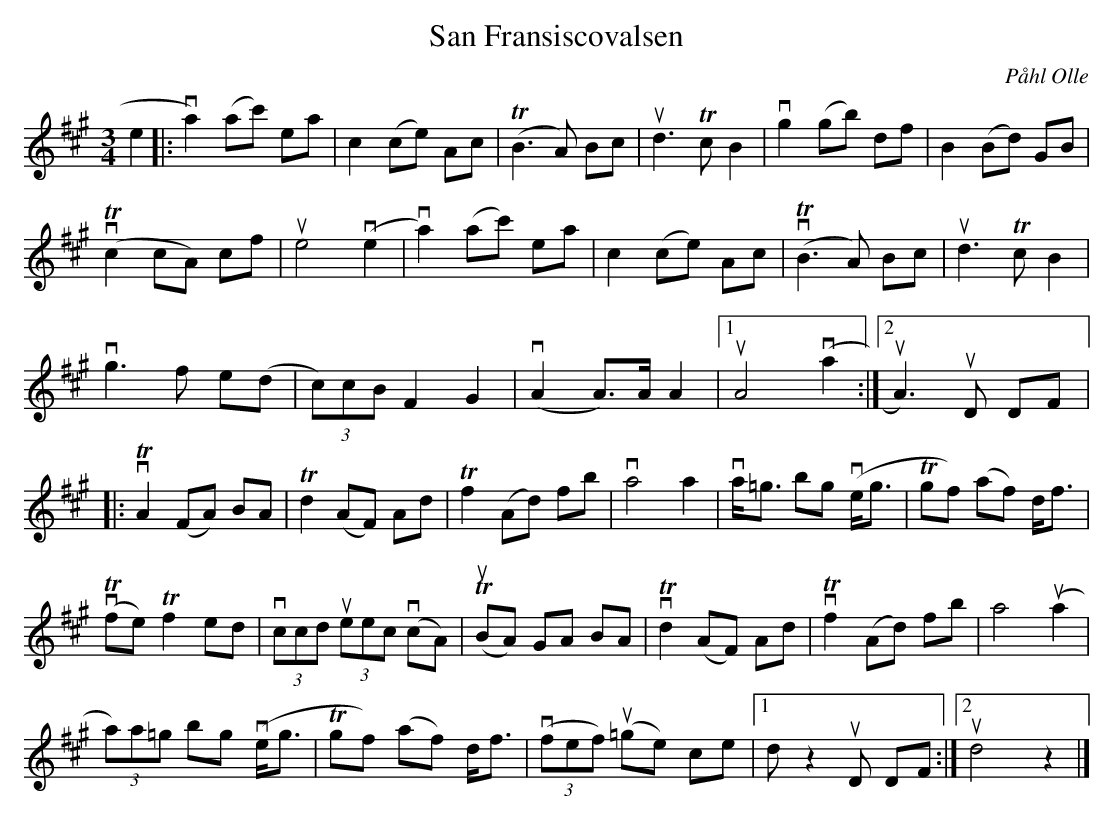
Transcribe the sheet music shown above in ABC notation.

X:1
T: San Fransiscovalsen
C: Påhl Olle
M: 3/4
L: 1/8
K: A
e2 |: va2) (ac') ea | c2 (ce) Ac | T(B3 A) Bc | ud3 Tc B2 | vg2 (gb) df | B2 (Bd) GB |
vT(c2 cA) cf | ue4 v(e2 | va2) (ac') ea | c2 (ce) Ac | vT(B3 A) Bc | ud3 Tc B2 |
vg3 f e(d | (3c)cB F2 G2 | v(A2 A)>A A2 |1 uA4 v(a2 :|2 uA3) uD DF |:
vTA2 (FA) BA | Td2 (AF) Ad |  Tf2 (Ad) fb | va4 a2 | va<=g bg v(e<g | Tgf) (af) d<f |
vT(fe) Tf2 ed | (3vccd (3ueec v(cA) | T(uBA) GA BA | vTd2 (AF) Ad |  vTf2 (Ad) fb | a4 u(a2 |
(3a)a=g bg v(e<g | Tgf) (af) d<f | (3(vfef) u(=ge) ce |1 d z2 uD DF :|2 ud4 z2 |]
